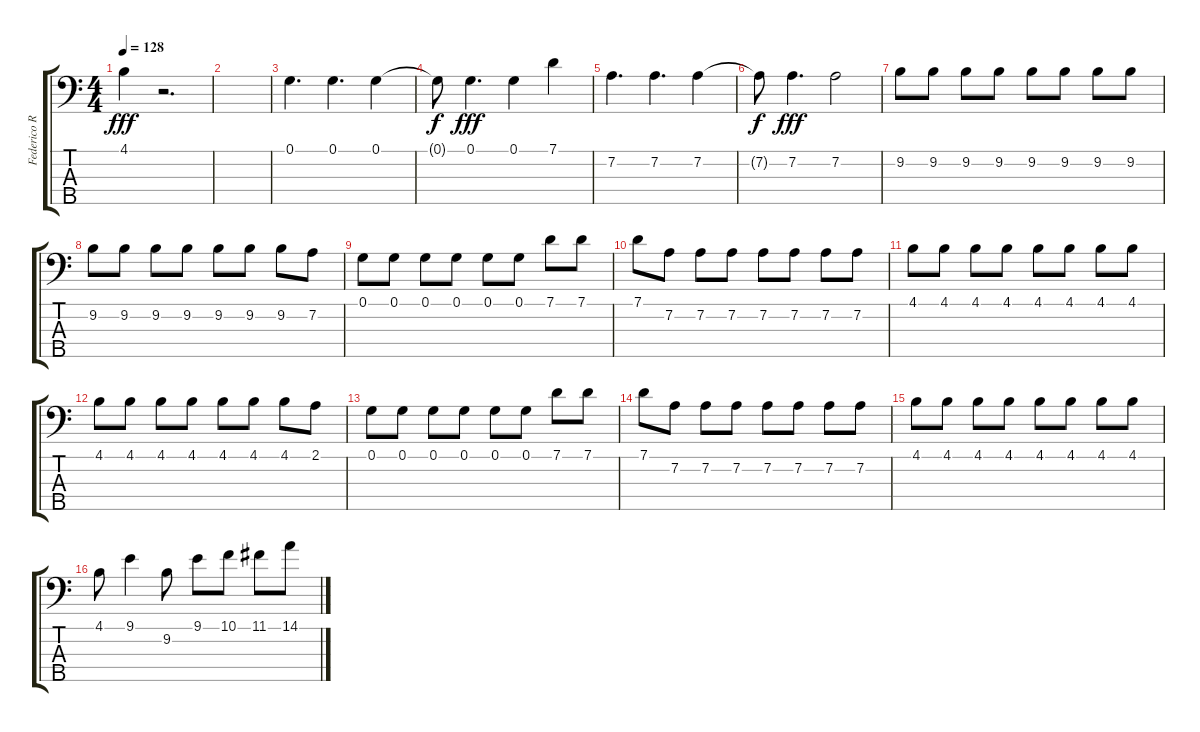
\track ("Federico Rava" "Federico R") {mute instrument electricbassfinger}
\staff {score tabs}
\tuning (G2 D2 A1 E1 B0) {hide}
\ts (4 4)
\tempo 128
\clef f4
\ks c
4.1.4{dy fff} r.2{d} |
|
0.1.4{d} 0.1.4{d} 0.1.4 |
0.1{t}.8{dy f} 0.1.4{d dy fff} 0.1.4 7.1.4 |
7.2.4{d} 7.2.4{d} 7.2.4 |
7.2{t}.8{dy f} 7.2.4{d dy fff} 7.2.2 |
9.2.8 9.2.8 9.2.8 9.2.8 9.2.8 9.2.8 9.2.8 9.2.8 |
9.2.8 9.2.8 9.2.8 9.2.8 9.2.8 9.2.8 9.2.8 7.2.8 |
0.1.8 0.1.8 0.1.8 0.1.8 0.1.8 0.1.8 7.1.8 7.1.8 |
7.1.8 7.2.8 7.2.8 7.2.8 7.2.8 7.2.8 7.2.8 7.2.8 |
4.1.8 4.1.8 4.1.8 4.1.8 4.1.8 4.1.8 4.1.8 4.1.8 |
4.1.8 4.1.8 4.1.8 4.1.8 4.1.8 4.1.8 4.1.8 2.1.8 |
0.1.8 0.1.8 0.1.8 0.1.8 0.1.8 0.1.8 7.1.8 7.1.8 |
7.1.8 7.2.8 7.2.8 7.2.8 7.2.8 7.2.8 7.2.8 7.2.8 |
4.1.8 4.1.8 4.1.8 4.1.8 4.1.8 4.1.8 4.1.8 4.1.8 |
4.1.8 9.1.4 9.2.8 9.1.8 10.1.8 11.1.8 14.1.8
